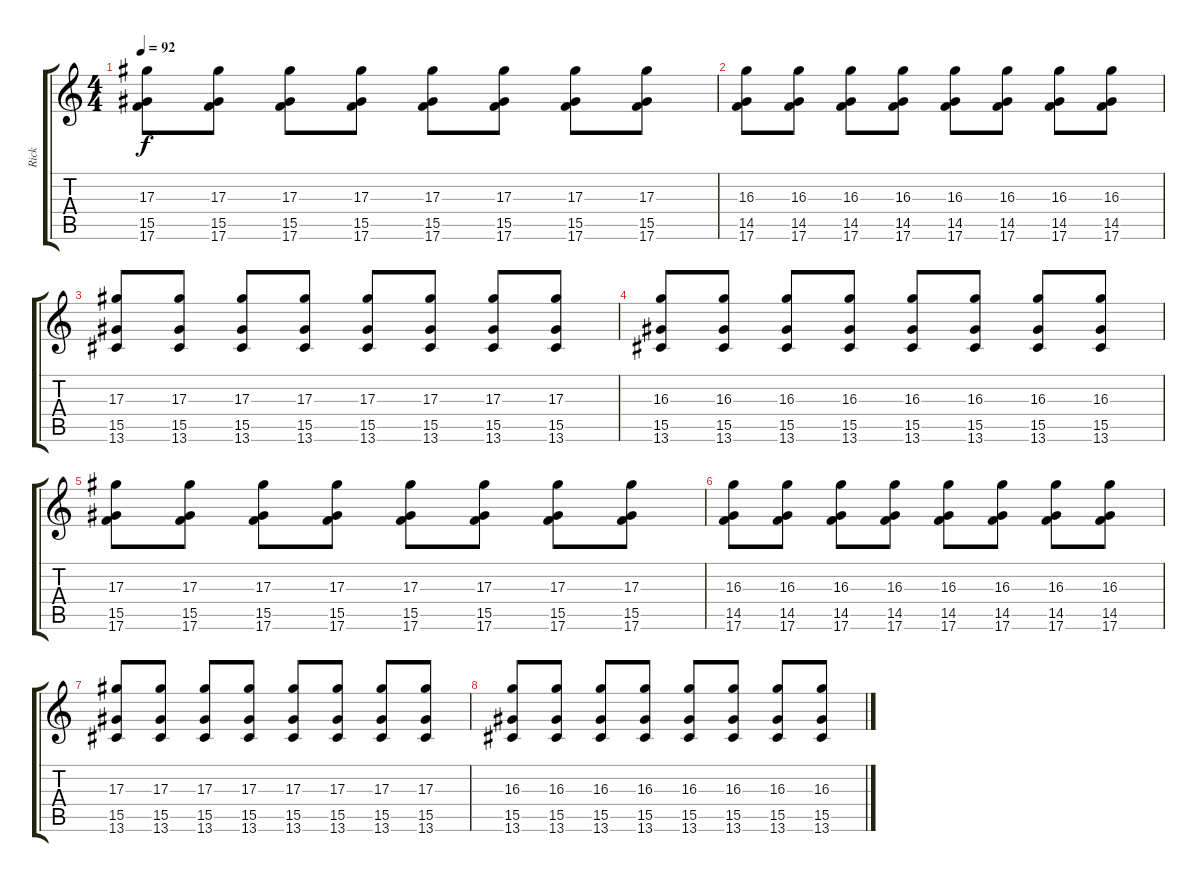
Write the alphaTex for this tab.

\track ("Rick" "Rick") {instrument electricguitarjazz}
\staff {score tabs}
\tuning (C4 G3 Eb3 Bb2 F2 C2) {hide}
\ts (4 4)
\tempo 92
\clef g2
\ks c
(17.3 15.5 17.6).8{dy f} (17.3 15.5 17.6).8 (17.3 15.5 17.6).8 (17.3 15.5 17.6).8 (17.3 15.5 17.6).8 (17.3 15.5 17.6).8 (17.3 15.5 17.6).8 (17.3 15.5 17.6).8 |
(16.3 14.5 17.6).8 (16.3 14.5 17.6).8 (16.3 14.5 17.6).8 (16.3 14.5 17.6).8 (16.3 14.5 17.6).8 (16.3 14.5 17.6).8 (16.3 14.5 17.6).8 (16.3 14.5 17.6).8 |
(17.3 15.5 13.6).8 (17.3 15.5 13.6).8 (17.3 15.5 13.6).8 (17.3 15.5 13.6).8 (17.3 15.5 13.6).8 (17.3 15.5 13.6).8 (17.3 15.5 13.6).8 (17.3 15.5 13.6).8 |
(16.3 15.5 13.6).8 (16.3 15.5 13.6).8 (16.3 15.5 13.6).8 (16.3 15.5 13.6).8 (16.3 15.5 13.6).8 (16.3 15.5 13.6).8 (16.3 15.5 13.6).8 (16.3 15.5 13.6).8 |
(17.3 15.5 17.6).8 (17.3 15.5 17.6).8 (17.3 15.5 17.6).8 (17.3 15.5 17.6).8 (17.3 15.5 17.6).8 (17.3 15.5 17.6).8 (17.3 15.5 17.6).8 (17.3 15.5 17.6).8 |
(16.3 14.5 17.6).8 (16.3 14.5 17.6).8 (16.3 14.5 17.6).8 (16.3 14.5 17.6).8 (16.3 14.5 17.6).8 (16.3 14.5 17.6).8 (16.3 14.5 17.6).8 (16.3 14.5 17.6).8 |
(17.3 15.5 13.6).8 (17.3 15.5 13.6).8 (17.3 15.5 13.6).8 (17.3 15.5 13.6).8 (17.3 15.5 13.6).8 (17.3 15.5 13.6).8 (17.3 15.5 13.6).8 (17.3 15.5 13.6).8 |
(16.3 15.5 13.6).8 (16.3 15.5 13.6).8 (16.3 15.5 13.6).8 (16.3 15.5 13.6).8 (16.3 15.5 13.6).8 (16.3 15.5 13.6).8 (16.3 15.5 13.6).8 (16.3 15.5 13.6).8
